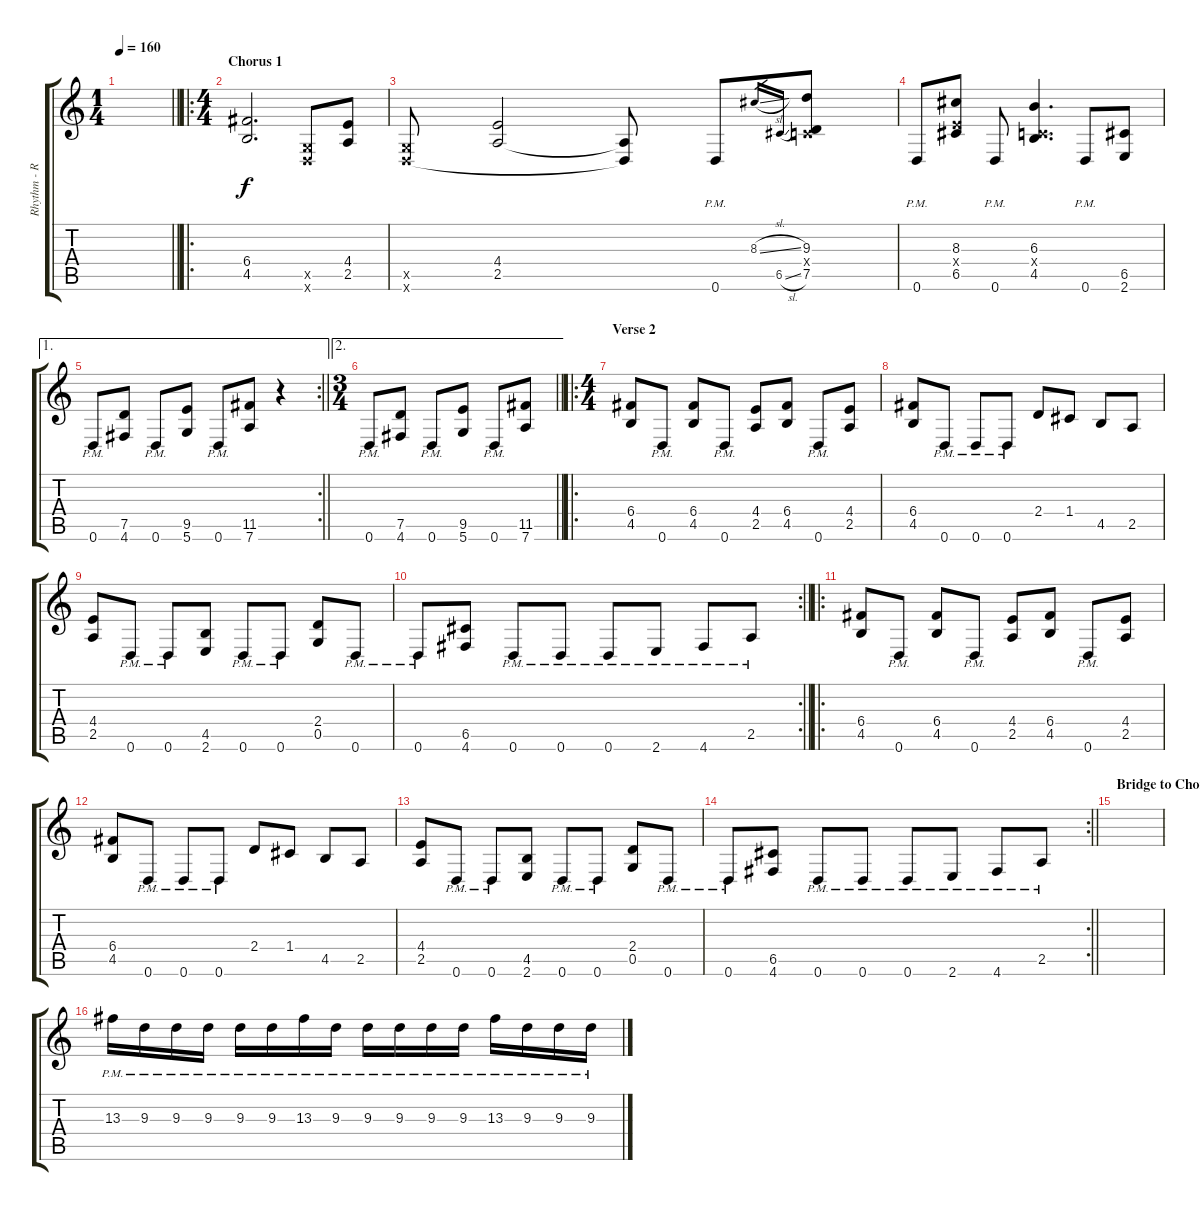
\track ("Rhythm - Right" "Rhythm - R") {instrument distortionguitar}
\staff {score tabs}
\tuning (D4 A3 F3 C3 G2 D2) {hide}
\ts (1 4)
\tempo 160
\clef g2
\barLineRight lightlight
\ks c
|
\ro
\ts (4 4)
\section ("" "Chorus 1")
(6.4 4.5).2{d} (0.5{x} 0.6{x}).8 (4.4 2.5).8 |
(0.5{x} 0.6{x}).8 (4.4 2.5).2 (2.5{t} 0.6{t}).8 0.6{pm}.8 8.3{sl}.16{gr} 6.5{sl}.16{gr} (9.3 0.4{x} 7.5).8 |
0.6{pm}.8 (8.3 4.4{x} 6.5).8 0.6{pm}.8 (6.3 0.4{x} 4.5).4{d} 0.6{pm}.8 (6.5 2.6).8 |
\ae 1
\rc 2
\barLineRight lightlight
0.6{pm}.8 (7.5 4.6).8 0.6{pm}.8 (9.5 5.6).8 0.6{pm}.8 (11.5 7.6).8 r.4 |
\ae 2
\ts (3 4)
\barLineRight lightlight
0.6{pm}.8 (7.5 4.6).8 0.6{pm}.8 (9.5 5.6).8 0.6{pm}.8 (11.5 7.6).8 |
\ro
\ts (4 4)
\section ("" "Verse 2")
(6.4 4.5).8 0.6{pm}.8 (6.4 4.5).8 0.6{pm}.8 (4.4 2.5).8 (6.4 4.5).8 0.6{pm}.8 (4.4 2.5).8 |
(6.4 4.5).8 0.6{pm}.8 0.6{pm}.8 0.6{pm}.8 2.4.8 1.4.8 4.5.8 2.5.8 |
(4.4 2.5).8 0.6{pm}.8 0.6{pm}.8 (4.5 2.6).8 0.6{pm}.8 0.6{pm}.8 (2.4 0.5).8 0.6{pm}.8 |
\rc 2
\barLineRight lightlight
0.6{pm}.8 (6.5 4.6).8 0.6{pm}.8 0.6{pm}.8 0.6{pm}.8 2.6{pm}.8 4.6{pm}.8 2.5{pm}.8 |
\ro
(6.4 4.5).8 0.6{pm}.8 (6.4 4.5).8 0.6{pm}.8 (4.4 2.5).8 (6.4 4.5).8 0.6{pm}.8 (4.4 2.5).8 |
(6.4 4.5).8 0.6{pm}.8 0.6{pm}.8 0.6{pm}.8 2.4.8 1.4.8 4.5.8 2.5.8 |
(4.4 2.5).8 0.6{pm}.8 0.6{pm}.8 (4.5 2.6).8 0.6{pm}.8 0.6{pm}.8 (2.4 0.5).8 0.6{pm}.8 |
\rc 2
\barLineRight lightlight
0.6{pm}.8 (6.5 4.6).8 0.6{pm}.8 0.6{pm}.8 0.6{pm}.8 2.6{pm}.8 4.6{pm}.8 2.5{pm}.8 |
\section ("" "Bridge to Chorus 2")
|
13.3{pm}.16 9.3{pm}.16 9.3{pm}.16 9.3{pm}.16 9.3{pm}.16 9.3{pm}.16 13.3{pm}.16 9.3{pm}.16 9.3{pm}.16 9.3{pm}.16 9.3{pm}.16 9.3{pm}.16 13.3{pm}.16 9.3{pm}.16 9.3{pm}.16 9.3{pm}.16
